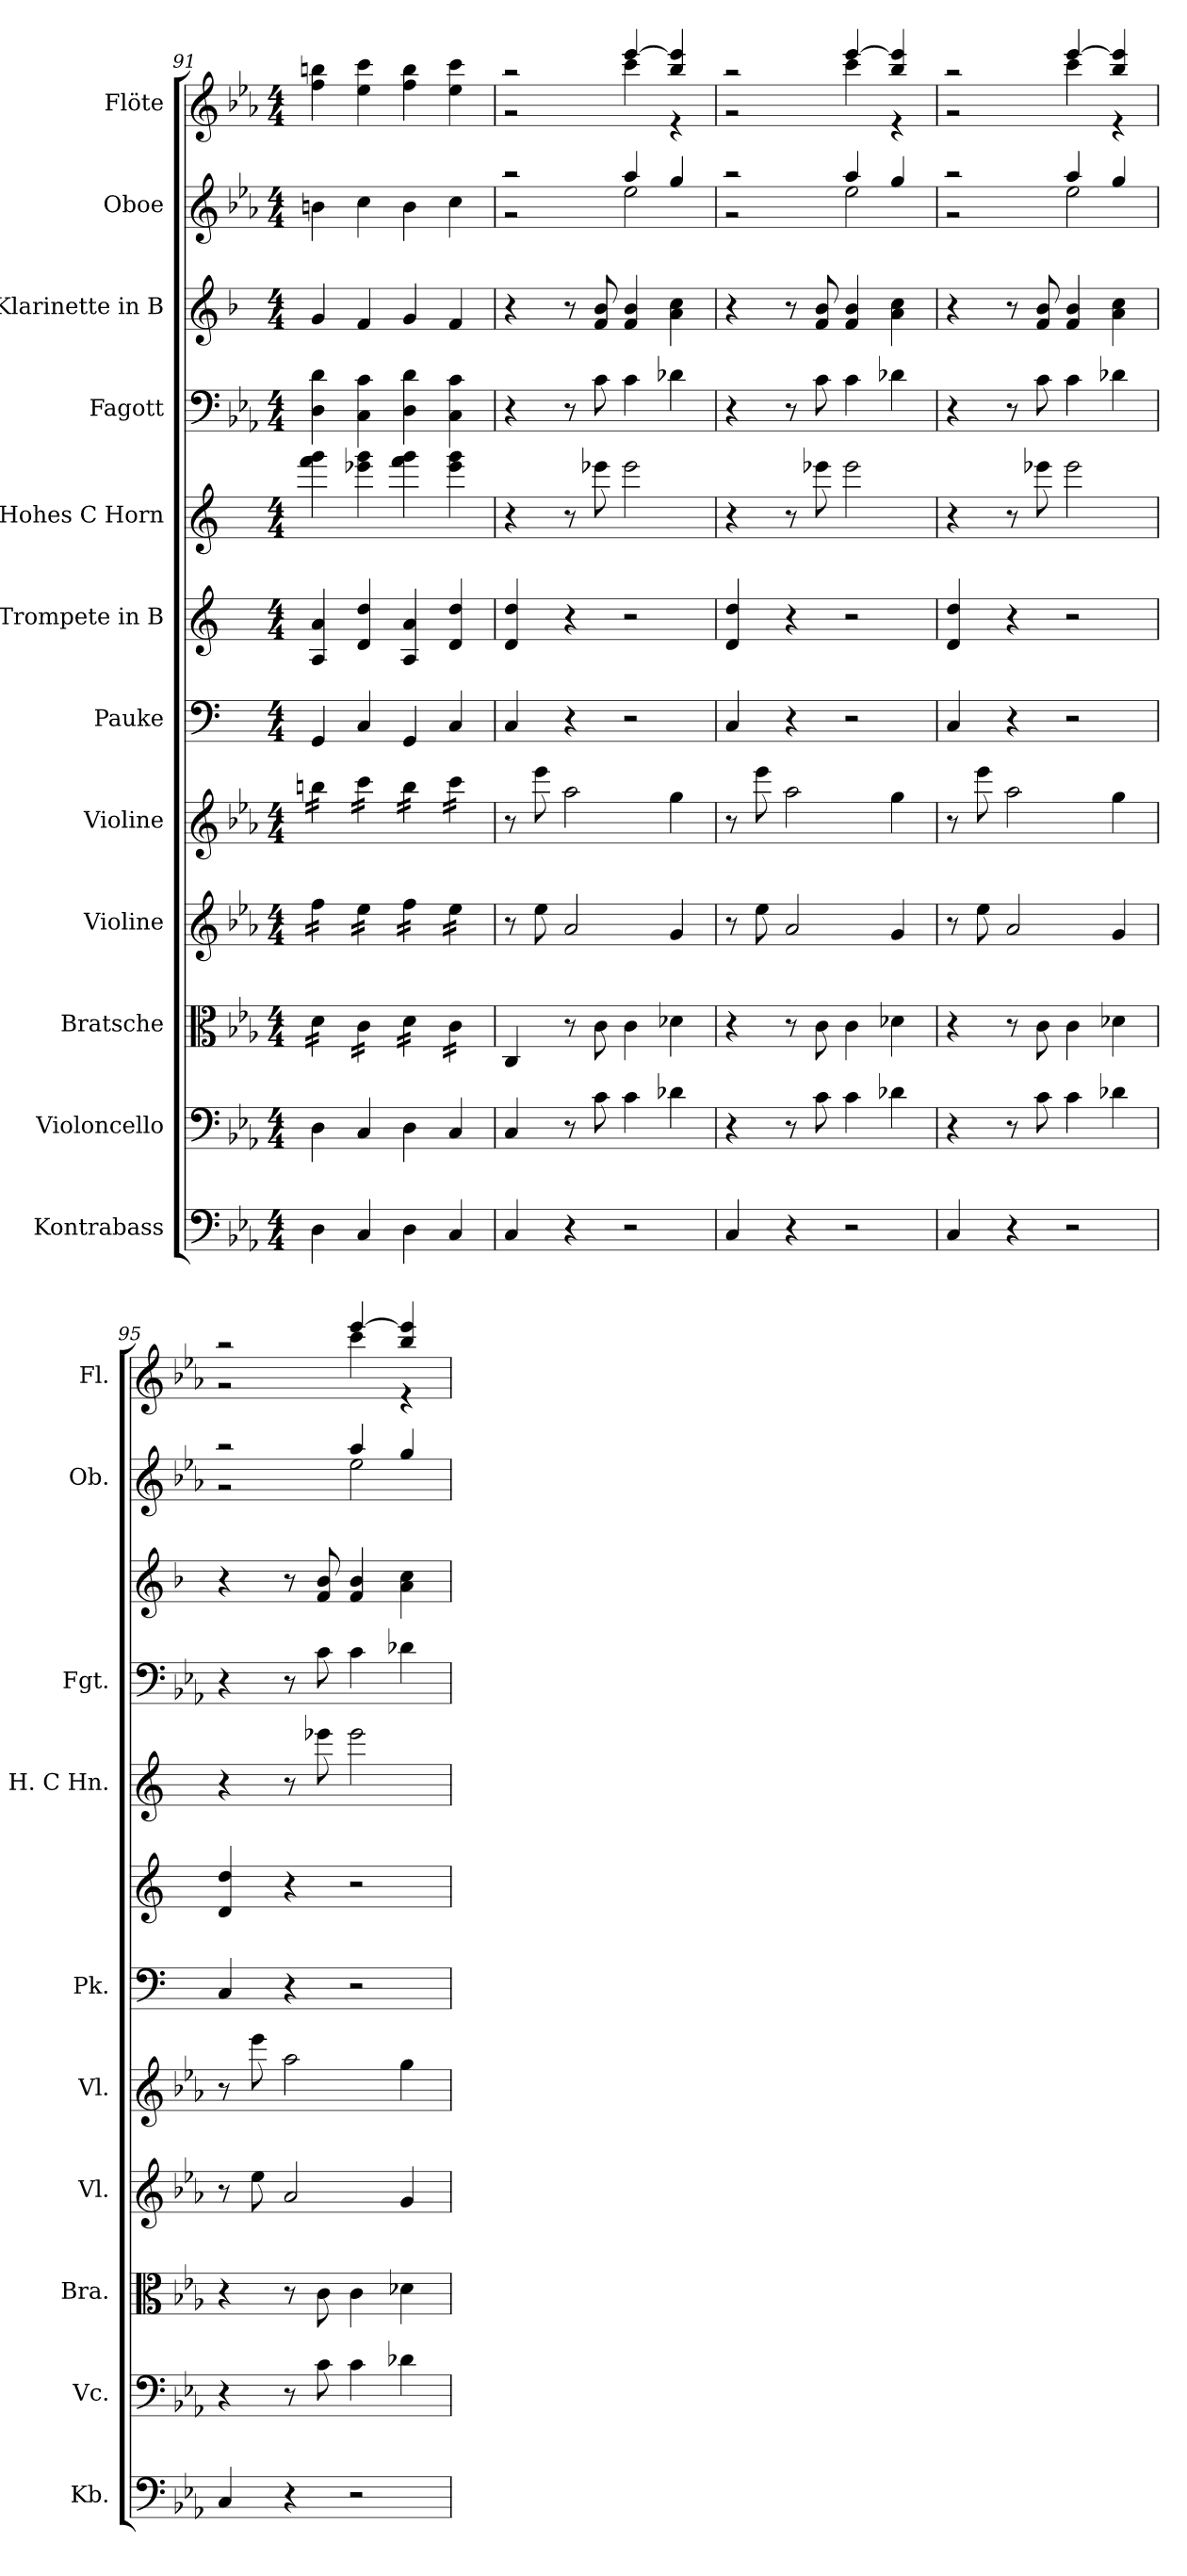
**kern	**kern	**kern	**kern	**kern	**kern	**kern	**kern	**kern	**kern	**kern	**kern
*part12	*part11	*part10	*part9	*part8	*part7	*part6	*part5	*part4	*part3	*part2	*part1
*staff12	*staff11	*staff10	*staff9	*staff8	*staff7	*staff6	*staff5	*staff4	*staff3	*staff2	*staff1
*I"Kontrabass	*I"Violoncello	*I"Bratsche	*I"Violine	*I"Violine	*I"Pauke	*I"Trompete in B	*I"Hohes C Horn	*I"Fagott	*I"Klarinette in B	*I"Oboe	*I"Flöte
*I'Kb.	*I'Vc.	*I'Bra.	*I'Vl.	*I'Vl.	*I'Pk.	*	*I'H. C Hn.	*I'Fgt.	*	*I'Ob.	*I'Fl.
*clefF4	*clefF4	*clefC3	*clefG2	*clefG2	*clefF4	*clefG2	*clefG2	*clefF4	*clefG2	*clefG2	*clefG2
*ITrd7c12	*	*	*	*	*	*ITrd1c2	*ITrd7c12	*	*ITrd1c2	*	*
*k[b-e-a-]	*k[b-e-a-]	*k[b-e-a-]	*k[b-e-a-]	*k[b-e-a-]	*k[]	*k[b-e-]	*k[]	*k[b-e-a-]	*k[b-e-a-]	*k[b-e-a-]	*k[b-e-a-]
*M4/4	*M4/4	*M4/4	*M4/4	*M4/4	*M4/4	*M4/4	*M4/4	*M4/4	*M4/4	*M4/4	*M4/4
=91	=91	=91	=91	=91	=91	=91	=91	=91	=91	=91	=91
*	*	*tremolo	*	*	*	*	*	*	*	*	*
*	*	*	*tremolo	*	*	*	*	*	*	*	*
*	*	*	*	*tremolo	*	*	*	*	*	*	*
4DD\	4D\	16d\LL	16ff\LL	16bbn\LL	4GG/	4G/ 4g/	4ff\ 4gg\	4D\ 4d\	4f/	4bn\	4ff\ 4bbn\
.	.	16d\	16ff\	16bbn\	.	.	.	.	.	.	.
.	.	16d\	16ff\	16bbn\	.	.	.	.	.	.	.
.	.	16d\JJ	16ff\JJ	16bbn\JJ	.	.	.	.	.	.	.
4CC/	4C/	16c\LL	16ee-\LL	16ccc\LL	4C/	4c/ 4cc/	4ee-X\ 4gg\	4C\ 4c\	4e-/	4cc\	4ee-\ 4ccc\
.	.	16c\	16ee-\	16ccc\	.	.	.	.	.	.	.
.	.	16c\	16ee-\	16ccc\	.	.	.	.	.	.	.
.	.	16c\JJ	16ee-\JJ	16ccc\JJ	.	.	.	.	.	.	.
4DD\	4D\	16d\LL	16ff\LL	16bb\LL	4GG/	4G/ 4g/	4ff\ 4gg\	4D\ 4d\	4f/	4b\	4ff\ 4bb\
.	.	16d\	16ff\	16bb\	.	.	.	.	.	.	.
.	.	16d\	16ff\	16bb\	.	.	.	.	.	.	.
.	.	16d\JJ	16ff\JJ	16bb\JJ	.	.	.	.	.	.	.
4CC/	4C/	16c\LL	16ee-\LL	16ccc\LL	4C/	4c/ 4cc/	4ee-\ 4gg\	4C\ 4c\	4e-/	4cc\	4ee-\ 4ccc\
.	.	16c\	16ee-\	16ccc\	.	.	.	.	.	.	.
.	.	16c\	16ee-\	16ccc\	.	.	.	.	.	.	.
.	.	16c\JJ	16ee-\JJ	16ccc\JJ	.	.	.	.	.	.	.
*	*	*	*	*Xtremolo	*	*	*	*	*	*	*
*	*	*	*Xtremolo	*	*	*	*	*	*	*	*
*	*	*Xtremolo	*	*	*	*	*	*	*	*	*
=92	=92	=92	=92	=92	=92	=92	=92	=92	=92	=92	=92
*	*	*	*	*	*	*	*	*	*	*^	*^
4CC/	4C/	4C/	8r	8r	4C/	4c/ 4cc/	4r	4r	4r	2r	2r	2r	2r
.	.	.	8ee-\	8eee-\	.	.	.	.	.	.	.	.	.
4r	8r	8r	2a-/	2aa-\	4r	4r	8r	8r	8r	.	.	.	.
.	8c\	8c\	.	.	.	.	8ee-X\	8c\	8e-/ 8a-/	.	.	.	.
2r	4c\	4c\	.	.	2r	2r	2ee-\	4c\	4e-/ 4a-/	4aa-/	2ee-\	[4eee-/	4ccc\
.	4d-X\	4d-X\	4g/	4gg\	.	.	.	4d-X\	4g\ 4b-\	4gg/	.	4bb-/ 4eee-/]	4r
=93	=93	=93	=93	=93	=93	=93	=93	=93	=93	=93	=93	=93	=93
4CC/	4r	4r	8r	8r	4C/	4c/ 4cc/	4r	4r	4r	2r	2r	2r	2r
.	.	.	8ee-\	8eee-\	.	.	.	.	.	.	.	.	.
4r	8r	8r	2a-/	2aa-\	4r	4r	8r	8r	8r	.	.	.	.
.	8c\	8c\	.	.	.	.	8ee-X\	8c\	8e-/ 8a-/	.	.	.	.
2r	4c\	4c\	.	.	2r	2r	2ee-\	4c\	4e-/ 4a-/	4aa-/	2ee-\	[4eee-/	4ccc\
.	4d-X\	4d-X\	4g/	4gg\	.	.	.	4d-X\	4g\ 4b-\	4gg/	.	4bb-/ 4eee-/]	4r
=94	=94	=94	=94	=94	=94	=94	=94	=94	=94	=94	=94	=94	=94
4CC/	4r	4r	8r	8r	4C/	4c/ 4cc/	4r	4r	4r	2r	2r	2r	2r
.	.	.	8ee-\	8eee-\	.	.	.	.	.	.	.	.	.
4r	8r	8r	2a-/	2aa-\	4r	4r	8r	8r	8r	.	.	.	.
.	8c\	8c\	.	.	.	.	8ee-X\	8c\	8e-/ 8a-/	.	.	.	.
2r	4c\	4c\	.	.	2r	2r	2ee-\	4c\	4e-/ 4a-/	4aa-/	2ee-\	[4eee-/	4ccc\
.	4d-X\	4d-X\	4g/	4gg\	.	.	.	4d-X\	4g\ 4b-\	4gg/	.	4bb-/ 4eee-/]	4r
!!LO:PB:g=z	!!
=95	=95	=95	=95	=95	=95	=95	=95	=95	=95	=95	=95	=95	=95
4CC/	4r	4r	8r	8r	4C/	4c/ 4cc/	4r	4r	4r	2r	2r	2r	2r
.	.	.	8ee-\	8eee-\	.	.	.	.	.	.	.	.	.
4r	8r	8r	2a-/	2aa-\	4r	4r	8r	8r	8r	.	.	.	.
.	8c\	8c\	.	.	.	.	8ee-X\	8c\	8e-/ 8a-/	.	.	.	.
2r	4c\	4c\	.	.	2r	2r	2ee-\	4c\	4e-/ 4a-/	4aa-/	2ee-\	[4eee-/	4ccc\
.	4d-X\	4d-X\	4g/	4gg\	.	.	.	4d-X\	4g\ 4b-\	4gg/	.	4bb-/ 4eee-/]	4r
*	*	*	*	*	*	*	*	*	*	*v	*v	*	*
*	*	*	*	*	*	*	*	*	*	*	*v	*v
=	=	=	=	=	=	=	=	=	=	=	=
*-	*-	*-	*-	*-	*-	*-	*-	*-	*-	*-	*-
